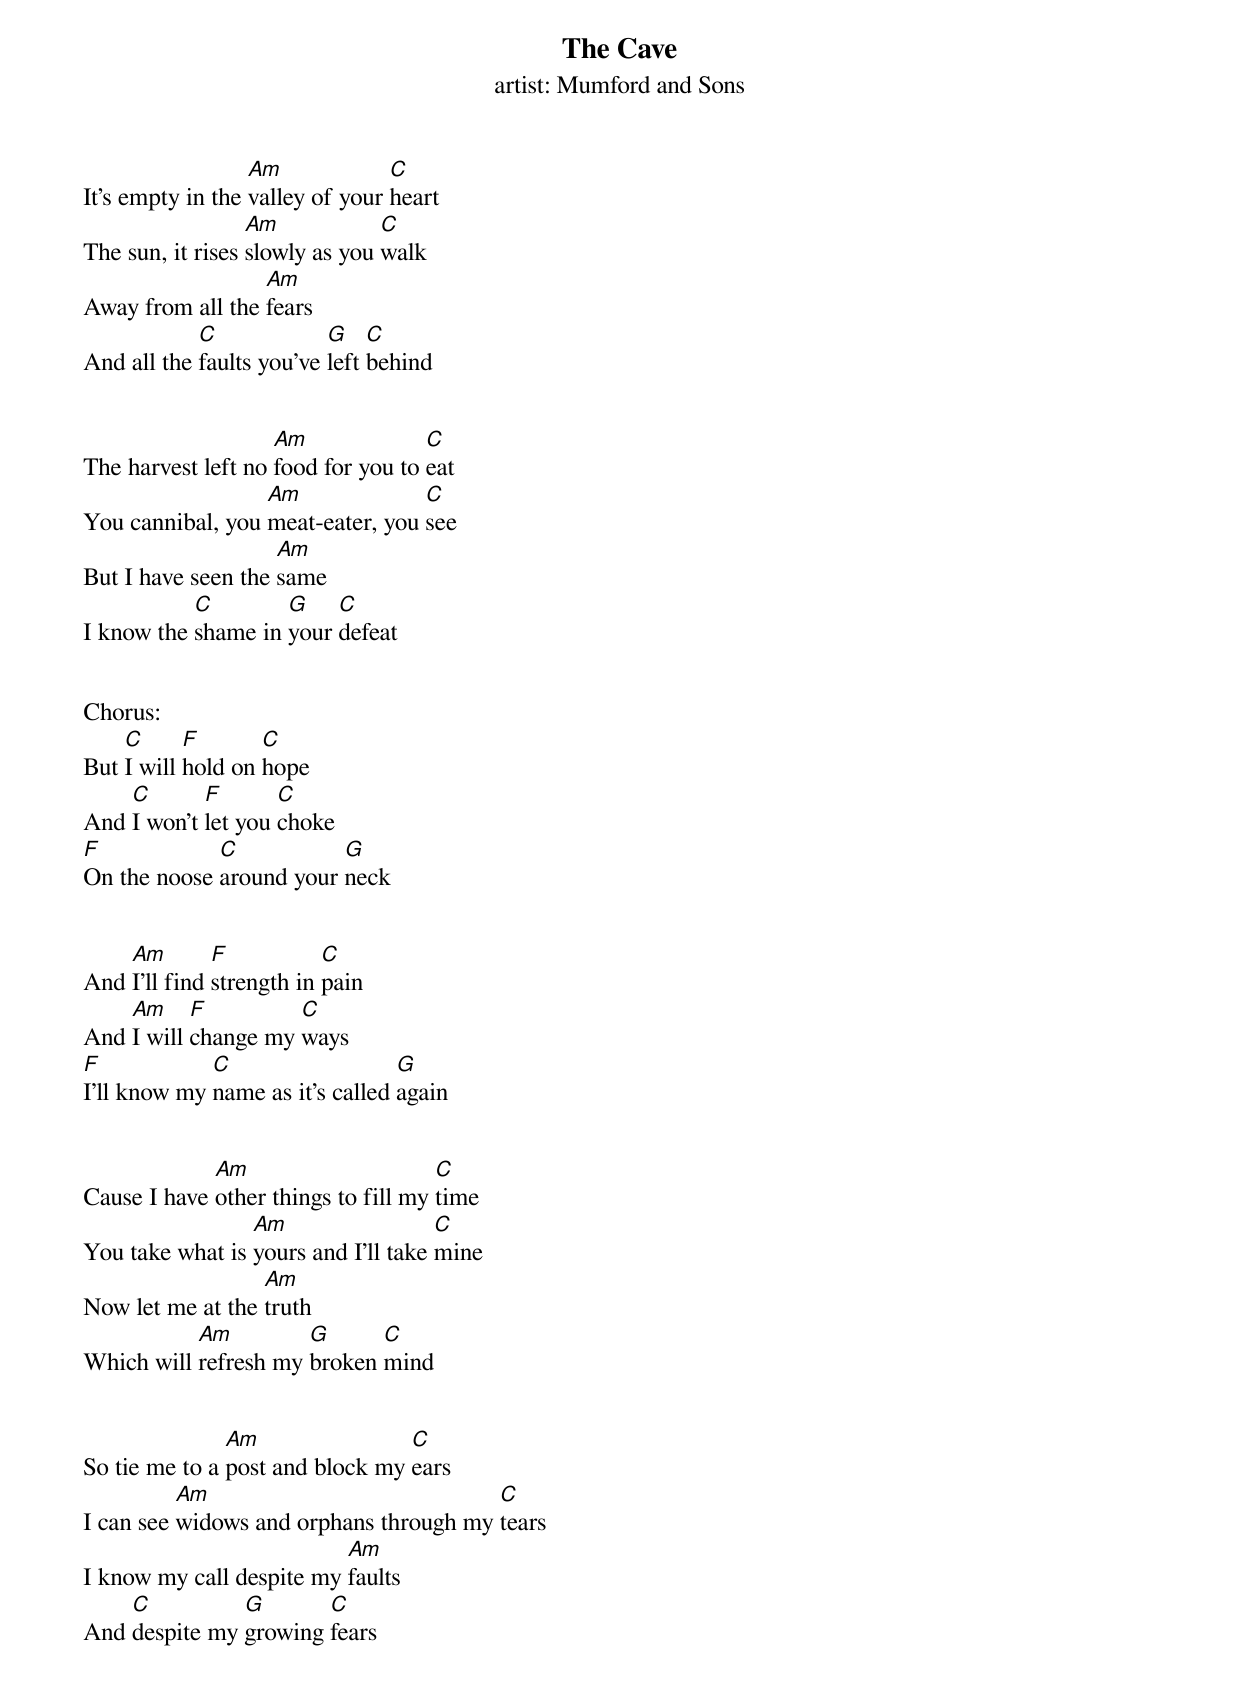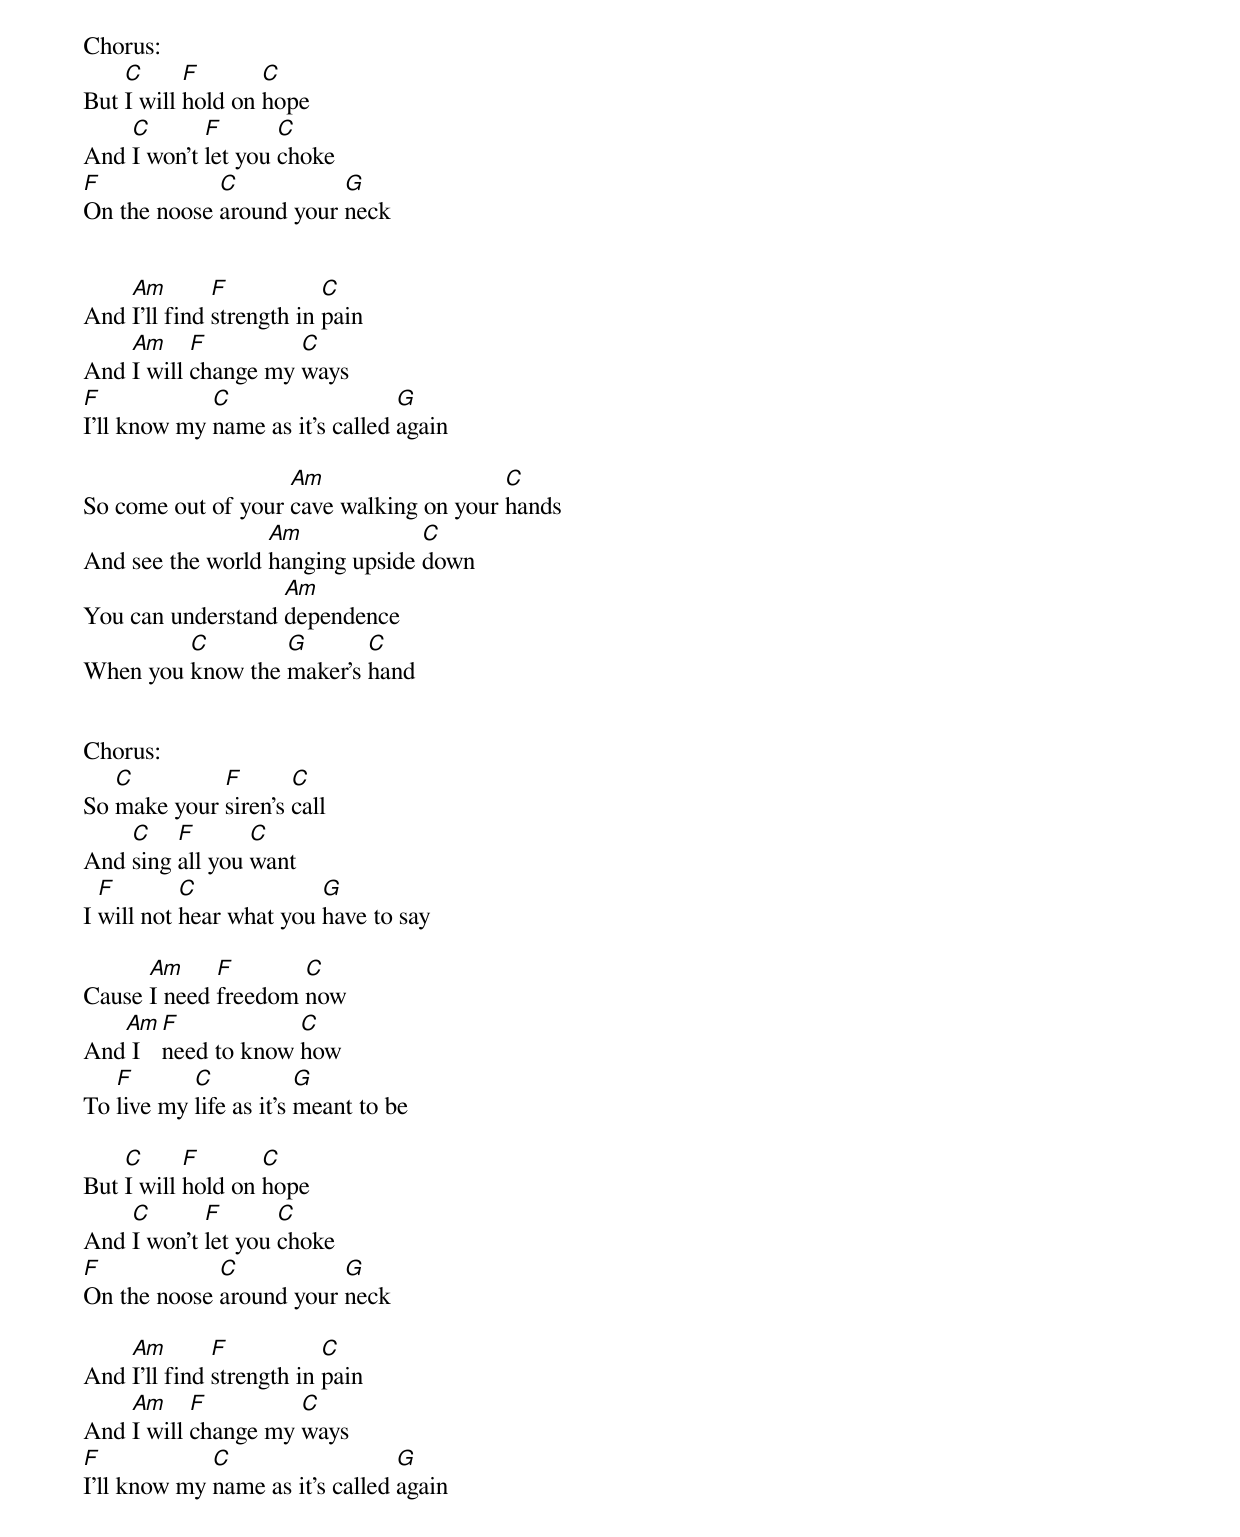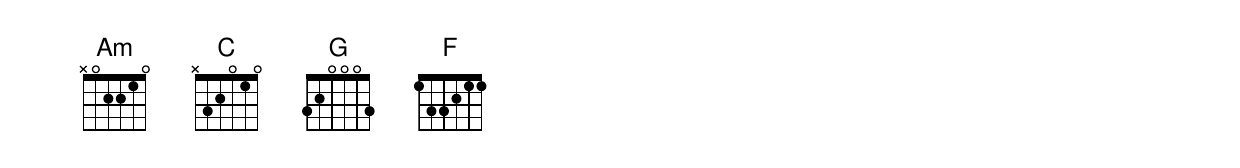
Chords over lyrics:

The Cave
artist: Mumford and Sons

                  Am             C
It's empty in the valley of your heart
                  Am            C
The sun, it rises slowly as you walk
                  Am
Away from all the fears
            C             G    C
And all the faults you've left behind


                    Am              C
The harvest left no food for you to eat
                  Am              C
You cannibal, you meat-eater, you see
                    Am
But I have seen the same
           C        G    C
I know the shame in your defeat


Chorus:
    C      F       C
But I will hold on hope
    C       F       C
And I won't let you choke
F            C           G
On the noose around your neck


    Am        F           C
And I'll find strength in pain
    Am     F         C
And I will change my ways
F            C                   G
I'll know my name as it's called again


             Am                      C
Cause I have other things to fill my time
                 Am                  C
You take what is yours and I'll take mine
                  Am
Now let me at the truth
           Am         G      C
Which will refresh my broken mind


               Am                C
So tie me to a post and block my ears
          Am                            C
I can see widows and orphans through my tears
                          Am
I know my call despite my faults
    C          G       C
And despite my growing fears


Chorus:
    C      F       C
But I will hold on hope
    C       F       C
And I won't let you choke
F            C           G
On the noose around your neck


    Am        F           C
And I'll find strength in pain
    Am     F         C
And I will change my ways
F            C                   G
I'll know my name as it's called again

                    Am                   C
So come out of your cave walking on your hands
                  Am             C
And see the world hanging upside down
                   Am
You can understand dependence
         C        G       C
When you know the maker's hand


Chorus:
   C         F       C
So make your siren's call
    C    F       C
And sing all you want
  F        C             G
I will not hear what you have to say

      Am     F       C
Cause I need freedom now
   Am F            C
And I need to know how
   F       C            G
To live my life as it's meant to be

    C      F       C
But I will hold on hope
    C       F       C
And I won't let you choke
F            C           G
On the noose around your neck

    Am        F           C
And I'll find strength in pain
    Am     F         C
And I will change my ways
F            C                   G
I'll know my name as it's called again
